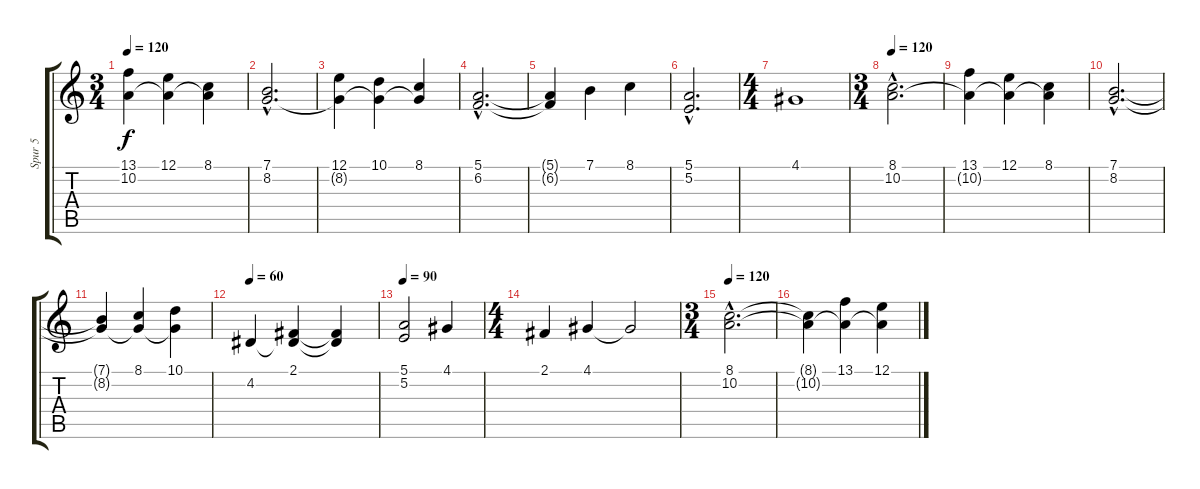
\track ("Spur 5" "Spur 5") {instrument stringensemble2}
\staff {score tabs}
\tuning (E4 B3 G3 D3 A2 E2) {hide}
\ts (3 4)
\tempo 120
\clef g2
\ks c
(13.1 10.2{t}).4{dy f} (12.1 10.2{t}).4 (8.1 10.2{t}).4 |
(7.1{hac} 8.2{hac}).2{d} |
(12.1 8.2{t}).4 (10.1 8.2{t}).4 (8.1 8.2{t}).4 |
(5.1{hac} 6.2{hac}).2{d} |
(5.1{t} 6.2{t}).4 7.1.4 8.1.4 |
(5.1{hac} 5.2{hac}).2{d} |
\ts (4 4)
4.1.1 |
\ts (3 4)
\tempo 120
(8.1{hac} 10.2{hac}).2{d} |
(13.1 10.2{t}).4 (12.1 10.2{t}).4 (8.1 10.2{t}).4 |
(7.1{hac} 8.2{hac}).2{d} |
(7.1{t} 8.2{t}).4 (8.1 8.2{t}).4 (10.1 8.2{t}).4 |
\tempo 70
\tempo 60
4.2.4 (2.1 4.2{t}).4 (2.1{t} 4.2{t}).4 |
\tempo 90
(5.1 5.2).2 4.1.4 |
\ts (4 4)
2.1.4 4.1.4 4.1{t}.2 |
\ts (3 4)
\tempo 120
(8.1{hac} 10.2{hac}).2{d} |
(8.1{t} 10.2{t}).4 (13.1 10.2{t}).4 (12.1 10.2{t}).4
